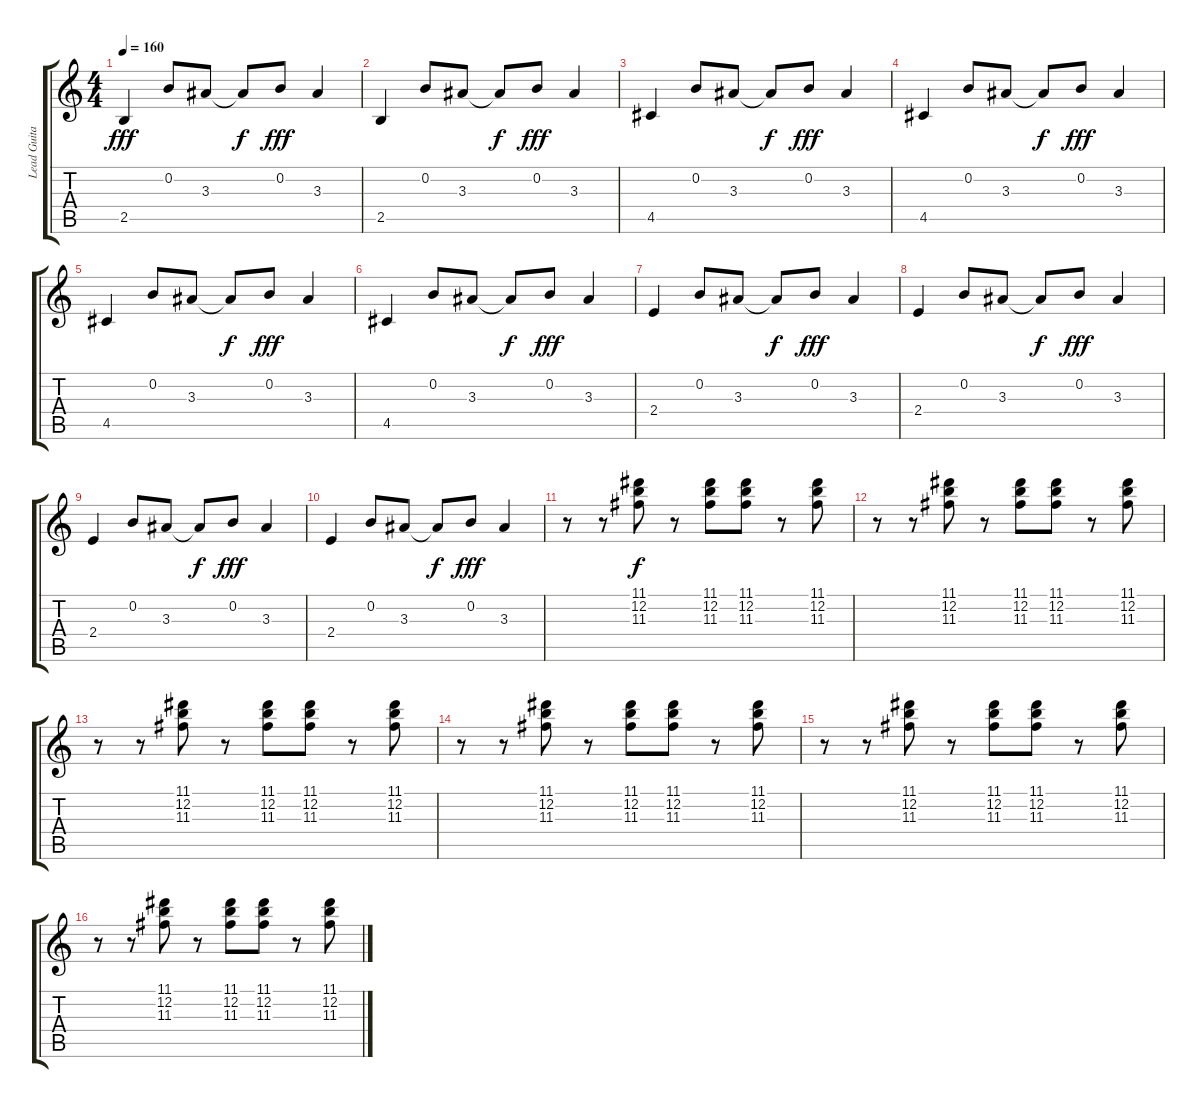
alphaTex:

\track ("Lead Guitar" "Lead Guita") {instrument electricguitarmuted}
\staff {score tabs}
\tuning (E4 B3 G3 D3 A2 E2) {hide}
\ts (4 4)
\tempo 160
\clef g2
\ks c
2.5.4{dy fff} 0.2.8 3.3.8 3.3{t}.8{dy f} 0.2.8{dy fff} 3.3.4 |
2.5.4 0.2.8 3.3.8 3.3{t}.8{dy f} 0.2.8{dy fff} 3.3.4 |
4.5.4 0.2.8 3.3.8 3.3{t}.8{dy f} 0.2.8{dy fff} 3.3.4 |
4.5.4 0.2.8 3.3.8 3.3{t}.8{dy f} 0.2.8{dy fff} 3.3.4 |
4.5.4 0.2.8 3.3.8 3.3{t}.8{dy f} 0.2.8{dy fff} 3.3.4 |
4.5.4 0.2.8 3.3.8 3.3{t}.8{dy f} 0.2.8{dy fff} 3.3.4 |
2.4.4 0.2.8 3.3.8 3.3{t}.8{dy f} 0.2.8{dy fff} 3.3.4 |
2.4.4 0.2.8 3.3.8 3.3{t}.8{dy f} 0.2.8{dy fff} 3.3.4 |
2.4.4 0.2.8 3.3.8 3.3{t}.8{dy f} 0.2.8{dy fff} 3.3.4 |
2.4.4 0.2.8 3.3.8 3.3{t}.8{dy f} 0.2.8{dy fff} 3.3.4 |
r.8 r.8 (11.1 12.2 11.3).8{dy f} r.8 (11.1 12.2 11.3).8 (11.1 12.2 11.3).8 r.8 (11.1 12.2 11.3).8 |
r.8 r.8 (11.1 12.2 11.3).8 r.8 (11.1 12.2 11.3).8 (11.1 12.2 11.3).8 r.8 (11.1 12.2 11.3).8 |
r.8 r.8 (11.1 12.2 11.3).8 r.8 (11.1 12.2 11.3).8 (11.1 12.2 11.3).8 r.8 (11.1 12.2 11.3).8 |
r.8 r.8 (11.1 12.2 11.3).8 r.8 (11.1 12.2 11.3).8 (11.1 12.2 11.3).8 r.8 (11.1 12.2 11.3).8 |
r.8 r.8 (11.1 12.2 11.3).8 r.8 (11.1 12.2 11.3).8 (11.1 12.2 11.3).8 r.8 (11.1 12.2 11.3).8 |
r.8 r.8 (11.1 12.2 11.3).8 r.8 (11.1 12.2 11.3).8 (11.1 12.2 11.3).8 r.8 (11.1 12.2 11.3).8
